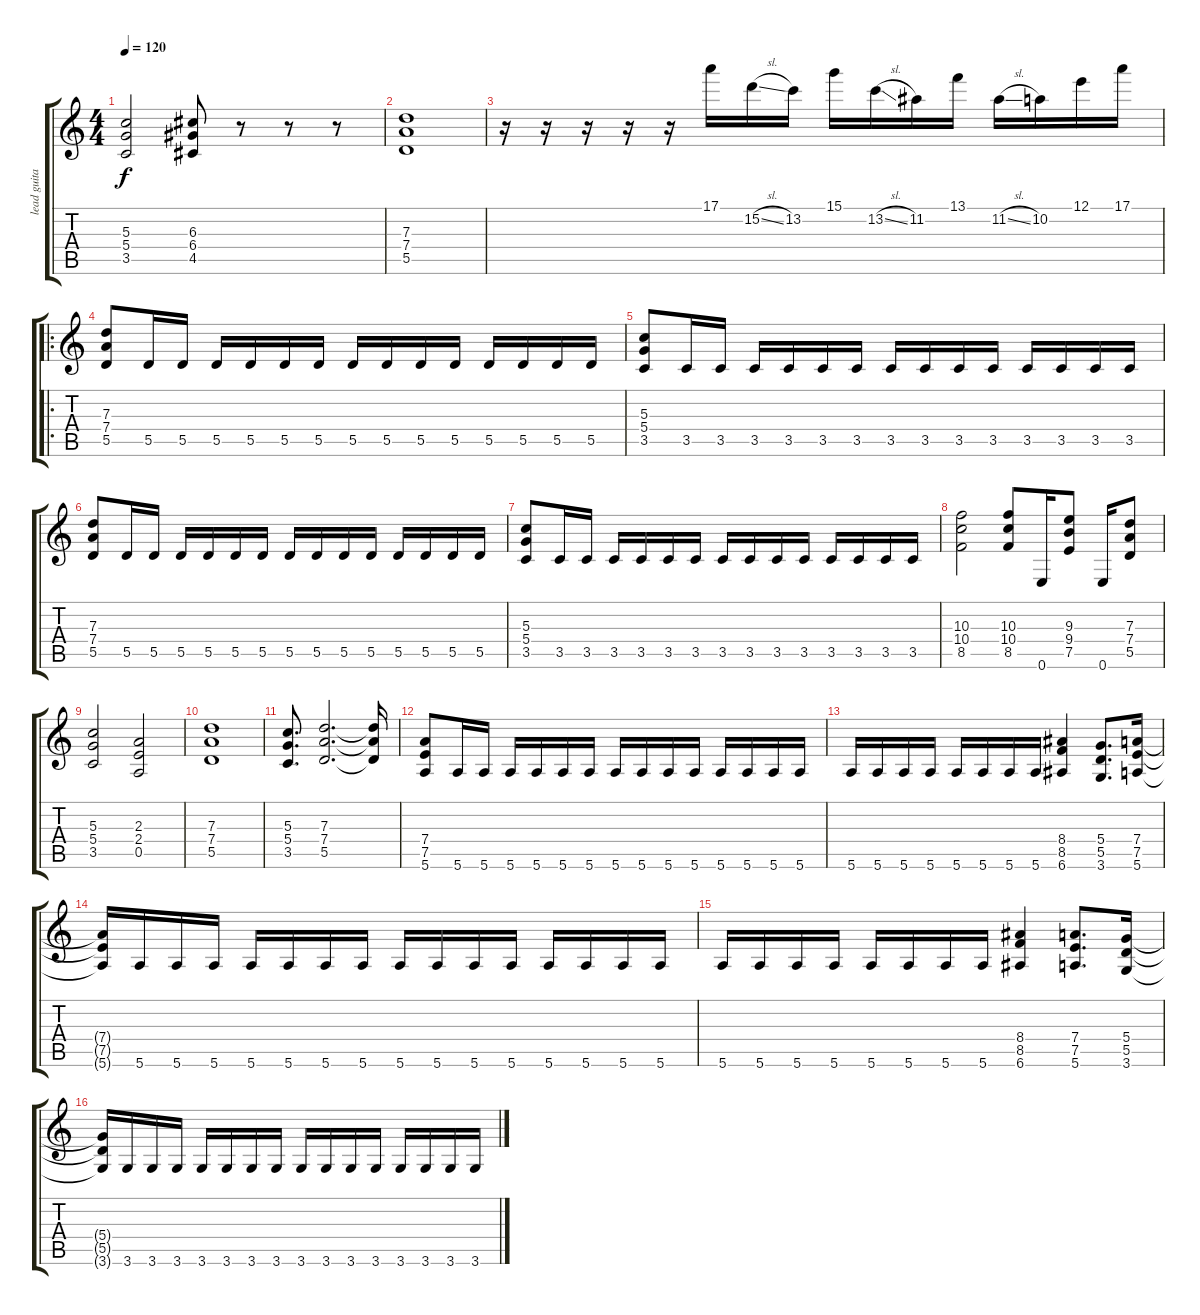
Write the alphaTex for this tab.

\track ("lead guitar " "lead guita") {instrument distortionguitar}
\staff {score tabs}
\tuning (E4 B3 G3 D3 A2 E2) {hide}
\ts (4 4)
\tempo 120
\clef g2
\ks c
(5.3 5.4 3.5).2{dy f} (6.3 6.4 4.5).8 r.8 r.8 r.8 |
(7.3 7.4 5.5).1 |
r.16 r.16 r.16 r.16 r.16 17.1.16 15.2{sl}.16 13.2.16 15.1.16 13.2{sl}.16 11.2.16 13.1.16 11.2{sl}.16 10.2.16 12.1.16 17.1.16 |
\ro
(7.3 7.4 5.5).8 5.5.16 5.5.16 5.5.16 5.5.16 5.5.16 5.5.16 5.5.16 5.5.16 5.5.16 5.5.16 5.5.16 5.5.16 5.5.16 5.5.16 |
(5.3 5.4 3.5).8 3.5.16 3.5.16 3.5.16 3.5.16 3.5.16 3.5.16 3.5.16 3.5.16 3.5.16 3.5.16 3.5.16 3.5.16 3.5.16 3.5.16 |
(7.3 7.4 5.5).8 5.5.16 5.5.16 5.5.16 5.5.16 5.5.16 5.5.16 5.5.16 5.5.16 5.5.16 5.5.16 5.5.16 5.5.16 5.5.16 5.5.16 |
(5.3 5.4 3.5).8 3.5.16 3.5.16 3.5.16 3.5.16 3.5.16 3.5.16 3.5.16 3.5.16 3.5.16 3.5.16 3.5.16 3.5.16 3.5.16 3.5.16 |
(10.3 10.4 8.5).2 (10.3 10.4 8.5).8 0.6.16 (9.3 9.4 7.5).8 0.6.16 (7.3 7.4 5.5).8 |
(5.3 5.4 3.5).2 (2.3 2.4 0.5).2 |
(7.3 7.4 5.5).1 |
(5.3 5.4 3.5).8{d} (7.3 7.4 5.5).2{d} (7.3{t} 7.4{t} 5.5{t}).16 |
(7.4 7.5 5.6).8 5.6.16 5.6.16 5.6.16 5.6.16 5.6.16 5.6.16 5.6.16 5.6.16 5.6.16 5.6.16 5.6.16 5.6.16 5.6.16 5.6.16 |
5.6.16 5.6.16 5.6.16 5.6.16 5.6.16 5.6.16 5.6.16 5.6.16 (8.4 8.5 6.6).4 (5.4 5.5 3.6).8{d} (7.4 7.5 5.6).16 |
(7.4{t} 7.5{t} 5.6{t}).16 5.6.16 5.6.16 5.6.16 5.6.16 5.6.16 5.6.16 5.6.16 5.6.16 5.6.16 5.6.16 5.6.16 5.6.16 5.6.16 5.6.16 5.6.16 |
5.6.16 5.6.16 5.6.16 5.6.16 5.6.16 5.6.16 5.6.16 5.6.16 (8.4 8.5 6.6).4 (7.4 7.5 5.6).8{d} (5.4 5.5 3.6).16 |
(5.4{t} 5.5{t} 3.6{t}).16 3.6.16 3.6.16 3.6.16 3.6.16 3.6.16 3.6.16 3.6.16 3.6.16 3.6.16 3.6.16 3.6.16 3.6.16 3.6.16 3.6.16 3.6.16
